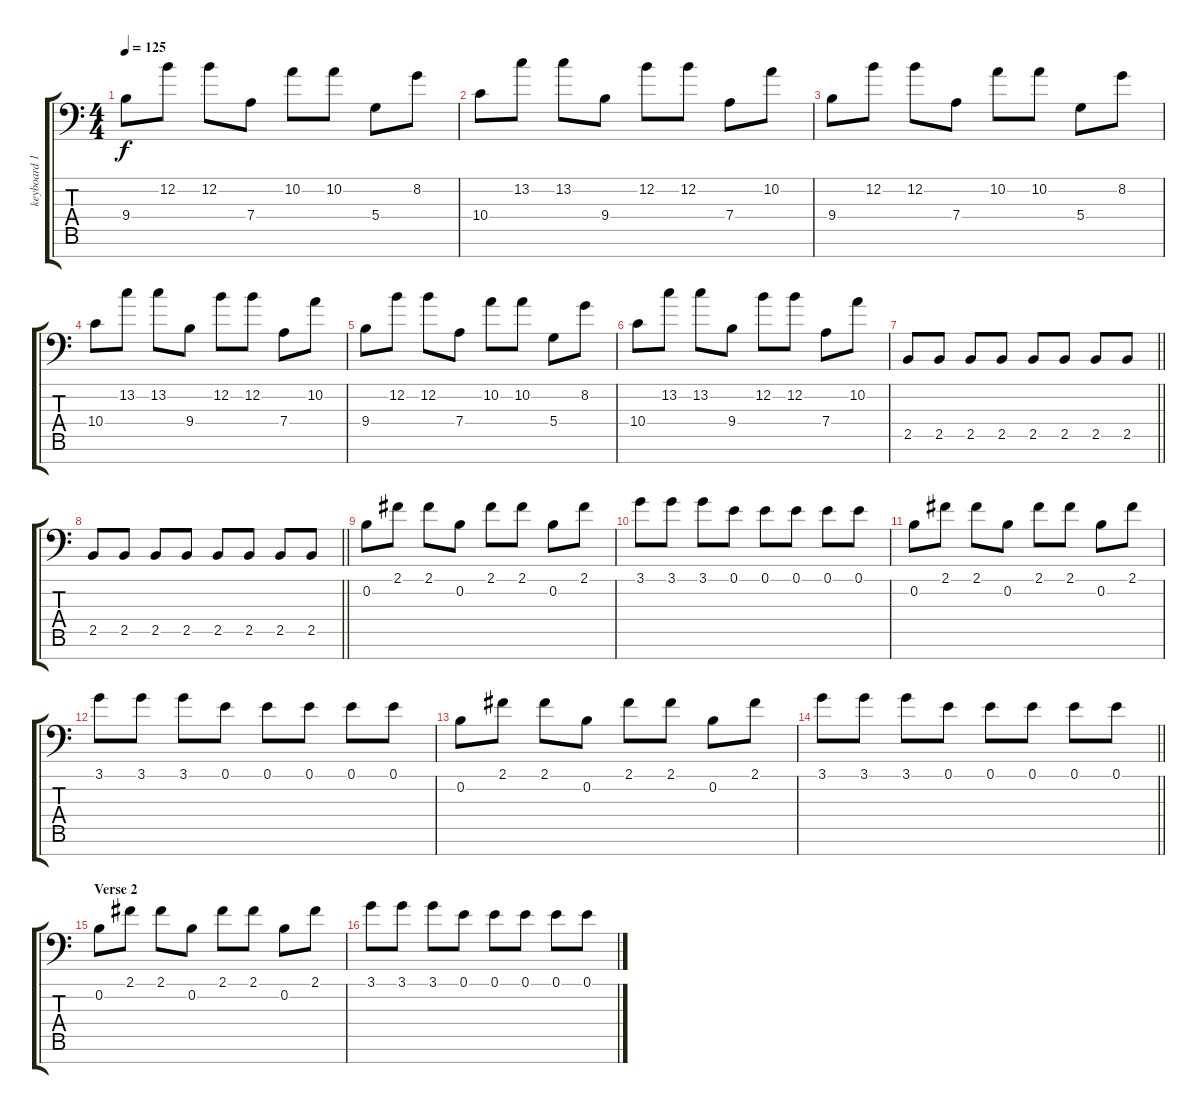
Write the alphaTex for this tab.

\track ("keyboard 1" "keyboard 1") {instrument lead2sawtooth}
\staff {score tabs}
\tuning (E4 B3 G3 D3 A2 E2 A1) {hide}
\ts (4 4)
\tempo 125
\clef f4
\ks c
9.4.8{dy f} 12.2.8 12.2.8 7.4.8 10.2.8 10.2.8 5.4.8 8.2.8 |
10.4.8 13.2.8 13.2.8 9.4.8 12.2.8 12.2.8 7.4.8 10.2.8 |
9.4.8 12.2.8 12.2.8 7.4.8 10.2.8 10.2.8 5.4.8 8.2.8 |
10.4.8 13.2.8 13.2.8 9.4.8 12.2.8 12.2.8 7.4.8 10.2.8 |
9.4.8 12.2.8 12.2.8 7.4.8 10.2.8 10.2.8 5.4.8 8.2.8 |
10.4.8 13.2.8 13.2.8 9.4.8 12.2.8 12.2.8 7.4.8 10.2.8 |
\barLineRight lightlight
2.5.8{volume 10 balance 0 instrument lead8bassandlead} 2.5.8 2.5.8 2.5.8 2.5.8 2.5.8 2.5.8 2.5.8 |
\barLineRight lightlight
2.5.8{balance 16} 2.5.8 2.5.8 2.5.8 2.5.8 2.5.8 2.5.8 2.5.8 |
0.2.8{volume 13 balance 8 instrument lead2sawtooth} 2.1.8 2.1.8 0.2.8 2.1.8 2.1.8 0.2.8 2.1.8 |
3.1.8 3.1.8 3.1.8 0.1.8 0.1.8 0.1.8 0.1.8 0.1.8 |
0.2.8 2.1.8 2.1.8 0.2.8 2.1.8 2.1.8 0.2.8 2.1.8 |
3.1.8 3.1.8 3.1.8 0.1.8 0.1.8 0.1.8 0.1.8 0.1.8 |
0.2.8 2.1.8 2.1.8 0.2.8 2.1.8 2.1.8 0.2.8 2.1.8 |
\barLineRight lightlight
3.1.8 3.1.8 3.1.8 0.1.8 0.1.8 0.1.8 0.1.8 0.1.8 |
\section ("" "Verse 2")
0.2.8 2.1.8 2.1.8 0.2.8 2.1.8 2.1.8 0.2.8 2.1.8 |
3.1.8 3.1.8 3.1.8 0.1.8 0.1.8 0.1.8 0.1.8 0.1.8
